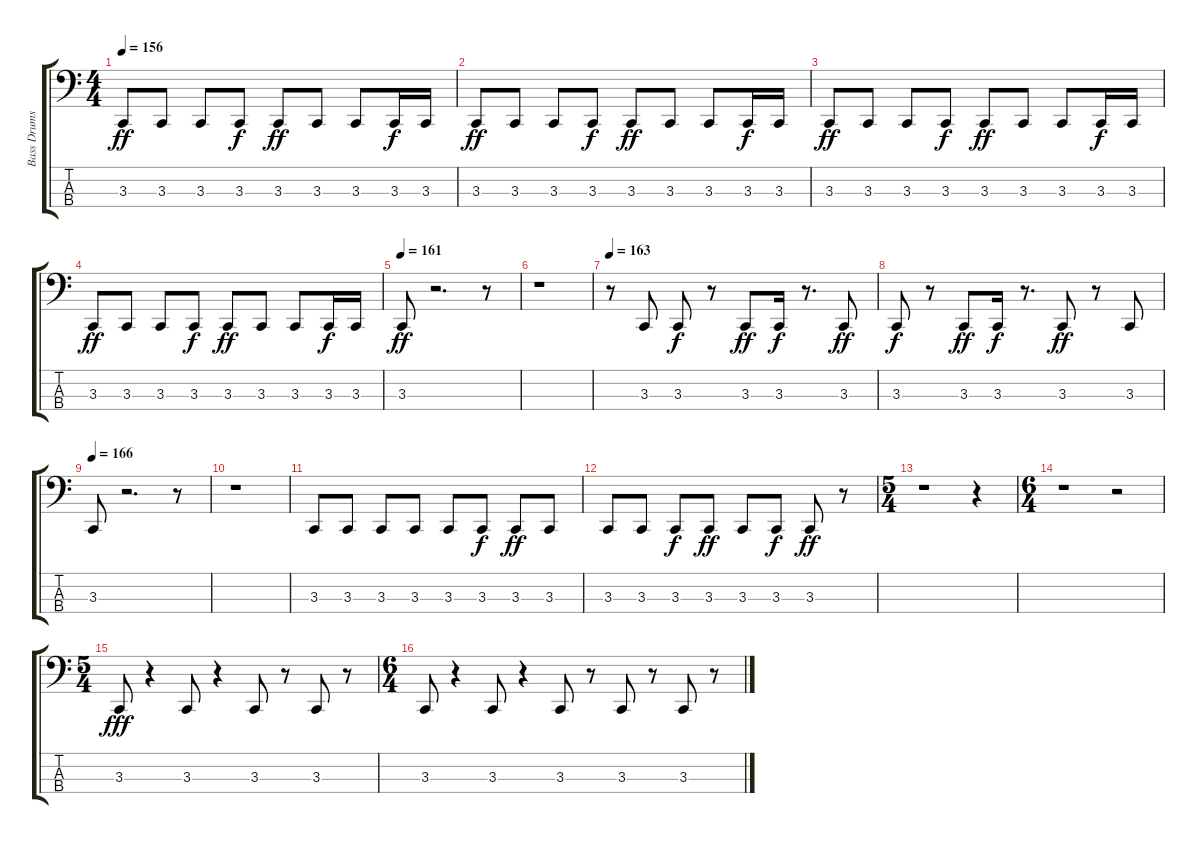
\track ("Bass Drums" "Bass Drums") {instrument acousticgrandpiano}
\staff {score tabs}
\tuning (G2 D2 A1 E1) {hide}
\ts (4 4)
\tempo 156
\clef f4
\ks c
3.3.8{dy ff} 3.3.8 3.3.8 3.3.8{dy f} 3.3.8{dy ff} 3.3.8 3.3.8 3.3.16{dy f} 3.3.16 |
3.3.8{dy ff} 3.3.8 3.3.8 3.3.8{dy f} 3.3.8{dy ff} 3.3.8 3.3.8 3.3.16{dy f} 3.3.16 |
3.3.8{dy ff} 3.3.8 3.3.8 3.3.8{dy f} 3.3.8{dy ff} 3.3.8 3.3.8 3.3.16{dy f} 3.3.16 |
3.3.8{dy ff} 3.3.8 3.3.8 3.3.8{dy f} 3.3.8{dy ff} 3.3.8 3.3.8 3.3.16{dy f} 3.3.16 |
\tempo 161
3.3.8{dy ff} r.2{d} r.8 |
r.1 |
\tempo 163
r.8 3.3.8 3.3.8{dy f} r.8 3.3.8{dy ff} 3.3.16{dy f} r.8{d} 3.3.8{dy ff} |
3.3.8{dy f} r.8 3.3.8{dy ff} 3.3.16{dy f} r.8{d} 3.3.8{dy ff} r.8 3.3.8 |
\tempo 166
3.3.8 r.2{d} r.8 |
r.1 |
3.3.8 3.3.8 3.3.8 3.3.8 3.3.8 3.3.8{dy f} 3.3.8{dy ff} 3.3.8 |
3.3.8 3.3.8 3.3.8{dy f} 3.3.8{dy ff} 3.3.8 3.3.8{dy f} 3.3.8{dy ff} r.8 |
\ts (5 4)
r.1 r.4 |
\ts (6 4)
r.1 r.2 |
\ts (5 4)
3.3.8{dy fff} r.4 3.3.8 r.4 3.3.8 r.8 3.3.8 r.8 |
\ts (6 4)
3.3.8 r.4 3.3.8 r.4 3.3.8 r.8 3.3.8 r.8 3.3.8 r.8
